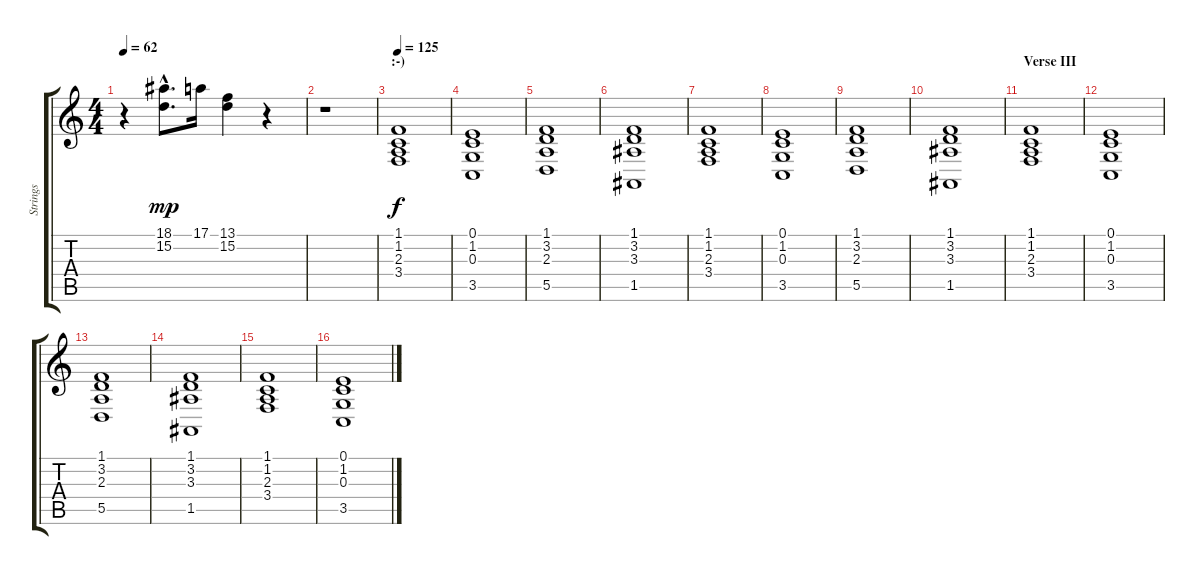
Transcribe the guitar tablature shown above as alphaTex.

\track ("Strings" "Strings") {instrument stringensemble1}
\staff {score tabs}
\tuning (E4 B3 G3 D3 A2 E2) {hide}
\ts (4 4)
\tempo 62
\clef g2
\ks c
r.4{dy mp volume 9} (18.1{hac} 15.2{hac}).8{d} 17.1.16 (13.1 15.2).4 r.4 |
r.1 |
\section ("" ":-)")
\tempo 125
(1.1 1.2 2.3 3.4).1{dy f volume 9} |
(0.1 1.2 0.3 3.5).1 |
(1.1 3.2 2.3 5.5).1 |
(1.1 3.2 3.3 1.5).1 |
(1.1 1.2 2.3 3.4).1{volume 9} |
(0.1 1.2 0.3 3.5).1 |
(1.1 3.2 2.3 5.5).1 |
(1.1 3.2 3.3 1.5).1 |
\section ("" "Verse III")
(1.1 1.2 2.3 3.4).1{volume 11} |
(0.1 1.2 0.3 3.5).1 |
(1.1 3.2 2.3 5.5).1 |
(1.1 3.2 3.3 1.5).1 |
(1.1 1.2 2.3 3.4).1 |
(0.1 1.2 0.3 3.5).1
